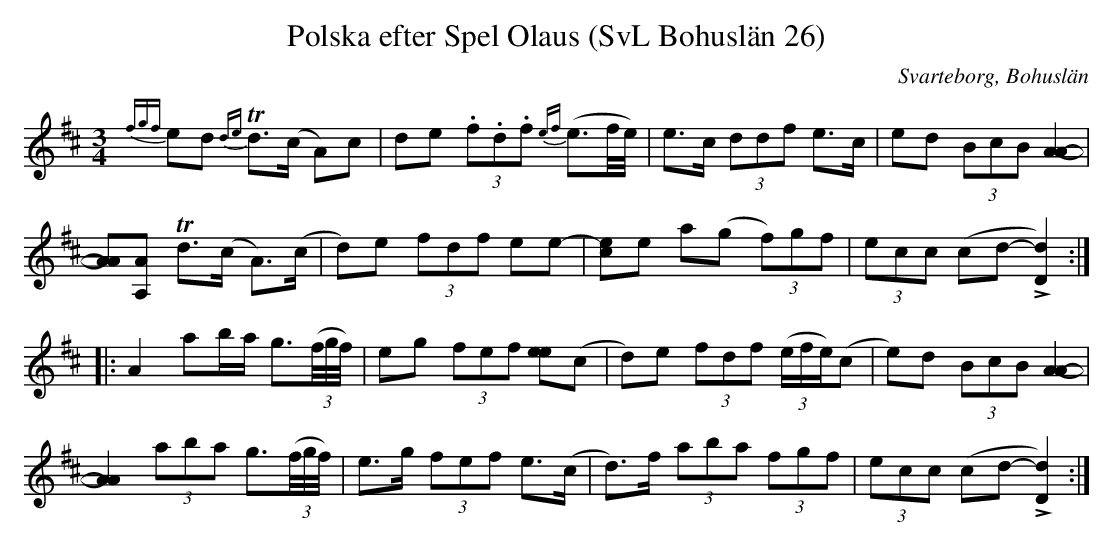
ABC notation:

X:1
T:Polska efter Spel Olaus (SvL Bohuslän 26)
O:Svarteborg, Bohuslän
M:3/4
L:1/8
K:D
{fgf}ed {de}Td>(c A)c|de (3.f.d.f {ef}(e3/2f//e//)|e>c (3ddf e>c|ed (3BcB [AA]2-|
[AA][AA,] Td>(c A>)(c|d)e (3fdf ee-|[ec]e a(g (3f)gf|(3ecc (cd- L[dD]2):|
|:A2 ab/a/ g3/2((3f//g//f//)|eg (3fef [ee](c|d)e (3fdf ((3e/f/e/)(c|e)d (3BcB [AA]2-|
[AA]2 (3aba g3/2((3f//g//f//)|e>g (3fef e>(c|d>)f (3aba (3fgf|(3ecc (cd- L[dD]2):|
